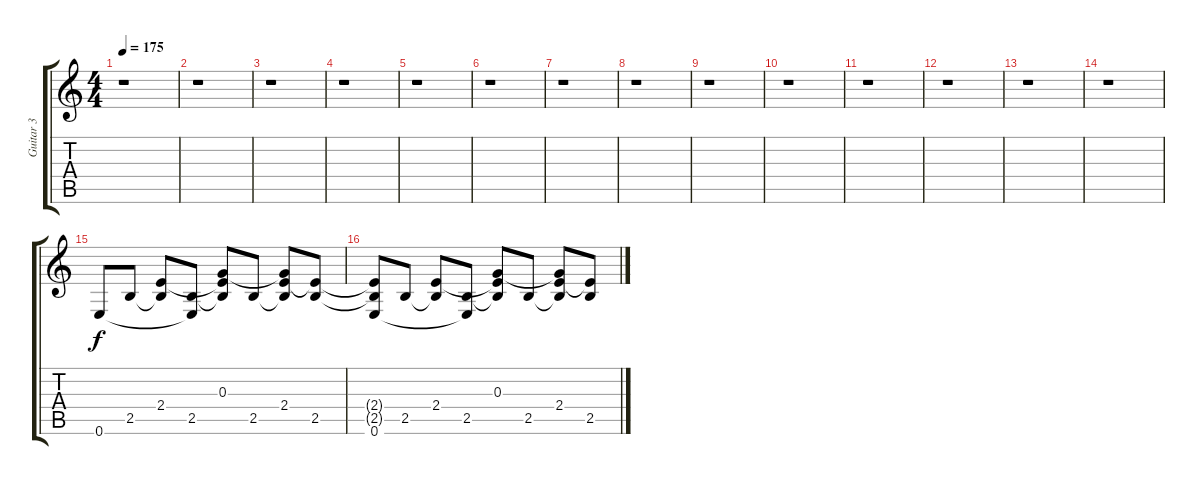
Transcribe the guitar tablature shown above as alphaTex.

\track ("Guitar 3" "Guitar 3") {instrument electricguitarjazz}
\staff {score tabs}
\tuning (E4 B3 G3 D3 A2 E2) {hide}
\ts (4 4)
\tempo 175
\clef g2
\ks c
r.1{dy f} |
r.1 |
r.1 |
r.1 |
r.1 |
r.1 |
r.1 |
r.1 |
r.1 |
r.1 |
r.1 |
r.1 |
r.1 |
r.1 |
0.6.8 2.5.8 (2.4 2.5{t}).8 (2.5 0.6{t}).8 (0.3 2.4{t} 2.5{t}).8 2.5.8 (0.3{t} 2.4 2.5{t}).8 (2.4{t} 2.5).8 |
(2.4{t} 2.5{t} 0.6).8 2.5.8 (2.4 2.5{t}).8 (2.5 0.6{t}).8 (0.3 2.4{t} 2.5{t}).8 2.5.8 (0.3{t} 2.4 2.5{t}).8 (2.4{t} 2.5).8
